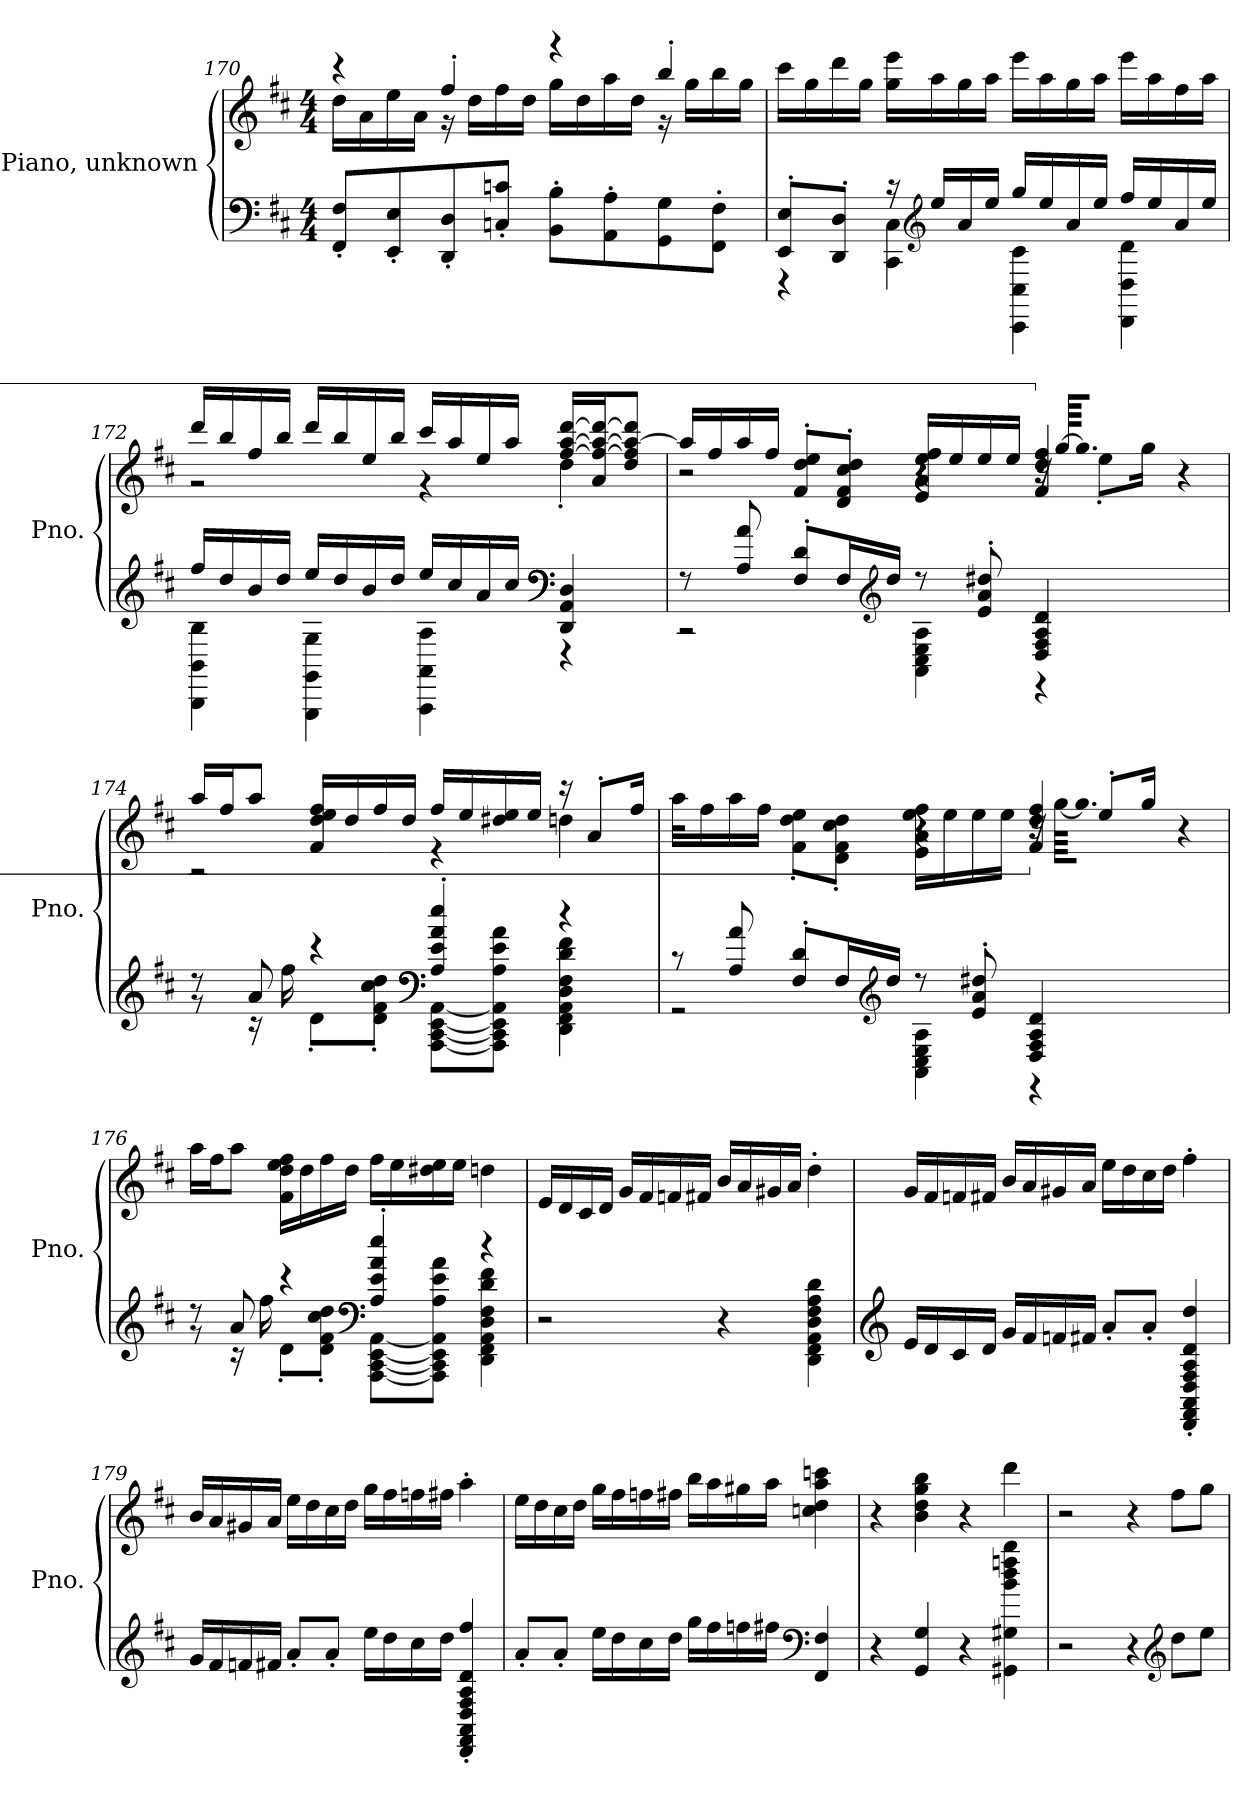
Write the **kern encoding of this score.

**kern	**kern
*part1	*part1
*staff2	*staff1
*I"Piano, unknown	*
*I'Pno.	*
!!LO:LB:g=z
*clefF4	*clefG2
*k[f#c#]	*k[f#c#]
*M4/4	*M4/4
=170	=170
*	*^
8FF#/' 8F#/'L	4r	16dd\LL
.	.	16a\
8EE/' 8E/'	.	16ee\
.	.	16a\JJ
8DD/' 8D/'	4ff#'/	16r
.	.	16dd\LL
8Cn/' 8cn/'J	.	16ff#\
.	.	16dd\JJ
8BB\' 8B\'L	4r	16gg\LL
.	.	16dd\
8AA\' 8A\'	.	16aa\
.	.	16dd\JJ
8GG\ 8G\	4bb'/	16r
.	.	16gg\LL
8FF#\' 8F#\'J	.	16bb\
.	.	16gg\JJ
*	*v	*v
=171	=171
*^	*
8EE/' 8E/'L	4r	16ccc#\LL
.	.	16gg\
8DD/' 8D/'J	.	16ddd\
.	.	16gg\JJ
16r	4CC#\ 4C#\	16gg\ 16eee\LL
*clefG2	*	*
16ee/LL	.	16aa\
16a/	.	16gg\
16ee/JJ	.	16aa\JJ
16gg/LL	4CC#\ 4C#\ 4c#\	16eee\LL
16ee/	.	16aa\
16a/	.	16gg\
16ee/JJ	.	16aa\JJ
16ff#/LL	4DD\ 4D\ 4d\	16eee\LL
16ee/	.	16aa\
16a/	.	16ff#\
16ee/JJ	.	16aa\JJ
!!LO:LB:g=z
=172	=172	=172
*	*	*^
16ff#/LL	4BBB\ 4BB\ 4B\	16ddd/LL	2r
16dd/	.	16bb/	.
16b/	.	16ff#/	.
16dd/JJ	.	16bb/JJ	.
16ee/LL	4GGG\ 4GG\ 4G\	16ddd/LL	.
16dd/	.	16bb/	.
16b/	.	16ee/	.
16dd/JJ	.	16bb/JJ	.
16ee/LL	4AAA\ 4AA\ 4A\	16ccc#/LL	4r
16cc#/	.	16aa/	.
16a/	.	16ee/	.
16cc#/JJ	.	16aa/JJ	.
*clefF4	*	*	*
4DD/ 4AA/ 4D/	4r	[16ff#/ [16aa/ [16ddd/LL	4dd'\
.	.	16a/ 16ff#/_ 16aa/_ 16ddd/_J	.
.	.	8dd/ 8ff#/] 8aa/_ 8ddd/]J	.
=173	=173	=173	=173
*	*	*	*^
8r	2r	16aa/LL]	2r	2r
.	.	16ff#/	.	.
8A/ 8a/	.	16aa/	.	.
.	.	16ff#/JJ	.	.
8F#/' 8d/'L	.	8f#/' 8dd/' 8ee/'L	.	.
16F#/L	.	8d/' 8f#/' 8cc#/' 8dd/'J	.	.
*clefG2	*	*	*	*
16dd/JJ	.	.	.	.
8r	4AA\ 4C#\ 4E\ 4A\	16e/ 16a/ 16ee/ 16ff#/LL	4r	4r
.	.	16ee/	.	.
8e/' 8a/' 8dd#X/'	.	16ee/	.	.
.	.	16ee/JJ	.	.
4D/ 4F#/ 4A/ 4d/	4r	48r	16r	4f#/ 4dd/ 4ff#/
.	.	[96gg/KKLL	.	.
.	.	16.gg/JJ]	.	.
.	.	.	8ee'\L	.
.	.	8r	.	.
.	.	.	16gg\Jk	.
*	*	*	*v	*v
!!LO:LB:g=z
=174	=174	=174	=174
8r	8r	16aa/LL	2r
.	.	16ff#/J	.
8a/	16r	8aa/J	.
.	16ff#\	.	.
4r	8d'\L	16f#/ 16dd/ 16ee/ 16ff#/LL	.
.	.	16dd/	.
.	8d\' 8f#\' 8cc#\' 8dd\'J	16ff#/	.
.	.	16dd/JJ	.
*clefF4	*	*	*
4A/' 4e/' 4a/' 4ee/'	[8AAA\ [8CC#\ [8EE\ [8AA\L	16ff#/LL	4r
.	.	16ee/	.
.	8AAA\] 8CC#\] 8EE\] 8AA\] 8A\ 8e\ 8a\J	16dd#X/ 16ee/	.
.	.	16ee/JJ	.
4r	4DD\ 4FF#\ 4AA\ 4D\ 4F#\ 4d\ 4f#\	16r	4ddn\
.	.	8a'/L	.
.	.	16ff#/Jk	.
=175	=175	=175	=175
*	*	*	*^
8r	2r	2r	16aa\LL	2r
.	.	.	16ff#\	.
8A/ 8a/	.	.	16aa\	.
.	.	.	16ff#\JJ	.
8F#/' 8d/'L	.	.	8f#\' 8dd\' 8ee\'L	.
16F#/L	.	.	8d\' 8f#\' 8cc#\' 8dd\'J	.
*clefG2	*	*	*	*
16dd/JJ	.	.	.	.
8r	4AA\ 4C#\ 4E\ 4A\	4r	16e\ 16a\ 16ee\ 16ff#\LL	4r
.	.	.	16ee\	.
8e/' 8a/' 8dd#X/'	.	.	16ee\	.
.	.	.	16ee\JJ	.
4D/ 4F#/ 4A/ 4d/	4r	16r	48r	4f#/ 4dd/ 4ff#/
.	.	.	[96gg\KKLL	.
.	.	.	16.gg\JJ]	.
.	.	8ee'/L	.	.
.	.	.	8r	.
.	.	16gg/Jk	.	.
*	*	*v	*v	*v
!!LO:PB:g=z
=176	=176	=176
8r	8r	16aa\LL
.	.	16ff#\J
8a/	16r	8aa\J
.	16ff#\	.
4r	8d'\L	16f#\ 16dd\ 16ee\ 16ff#\LL
.	.	16dd\
.	8d\' 8f#\' 8cc#\' 8dd\'J	16ff#\
.	.	16dd\JJ
*clefF4	*	*
4A/' 4e/' 4a/' 4ee/'	[8AAA\ [8CC#\ [8EE\ [8AA\L	16ff#\LL
.	.	16ee\
.	8AAA\] 8CC#\] 8EE\] 8AA\] 8A\ 8e\ 8a\J	16dd#X\ 16ee\
.	.	16ee\JJ
4r	4DD\ 4FF#\ 4AA\ 4D\ 4F#\ 4d\ 4f#\	4ddn\
*v	*v	*
=177	=177
2r	16e/LL
.	16d/
.	16c#/
.	16d/JJ
.	16g/LL
.	16f#/
.	16fn/
.	16f#X/JJ
4r	16b/LL
.	16a/
.	16g#X/
.	16a/JJ
4DD\ 4FF#\ 4AA\ 4D\ 4F#\ 4A\ 4d\	4dd'\
!!LO:LB:g=z
=178	=178
*clefG2	*
16e/LL	16g/LL
16d/	16f#/
16c#/	16fn/
16d/JJ	16f#X/JJ
16g/LL	16b/LL
16f#/	16a/
16fn/	16g#X/
16f#X/JJ	16a/JJ
8a'/L	16ee\LL
.	16dd\
8a'/J	16cc#\
.	16dd\JJ
4DD/' 4FF#/' 4AA/' 4D/' 4F#/' 4A/' 4d/' 4dd/'	4ff#'\
=179	=179
16g/LL	16b/LL
16f#/	16a/
16fn/	16g#X/
16f#X/JJ	16a/JJ
8a'/L	16ee\LL
.	16dd\
8a'/J	16cc#\
.	16dd\JJ
16ee\LL	16gg\LL
16dd\	16ff#\
16cc#\	16ffn\
16dd\JJ	16ff#X\JJ
4DD/' 4FF#/' 4AA/' 4D/' 4F#/' 4A/' 4d/' 4ff#/'	4aa'\
!!LO:LB:g=z
=180	=180
8a'/L	16ee\LL
.	16dd\
8a'/J	16cc#\
.	16dd\JJ
16ee\LL	16gg\LL
16dd\	16ff#\
16cc#\	16ffn\
16dd\JJ	16ff#X\JJ
16gg\LL	16bb\LL
16ff#\	16aa\
16ffn\	16gg#X\
16ff#X\JJ	16aa\JJ
*clefF4	*
4FF#/ 4F#/	4ccn\ 4dd\ 4aa\ 4cccn\
=181	=181
4r	4r
4GG/ 4G/	4b\ 4dd\ 4gg\ 4bb\
4r	4r
4GG#X\ 4G#X\ 4b\ 4dd\ 4ffn\ 4bb\	4ddd\
=182	=182
2r	2r
4r	4r
*clefG2	*
8dd\L	8ff#\L
8ee\J	8gg\J
=	=
*-	*-
